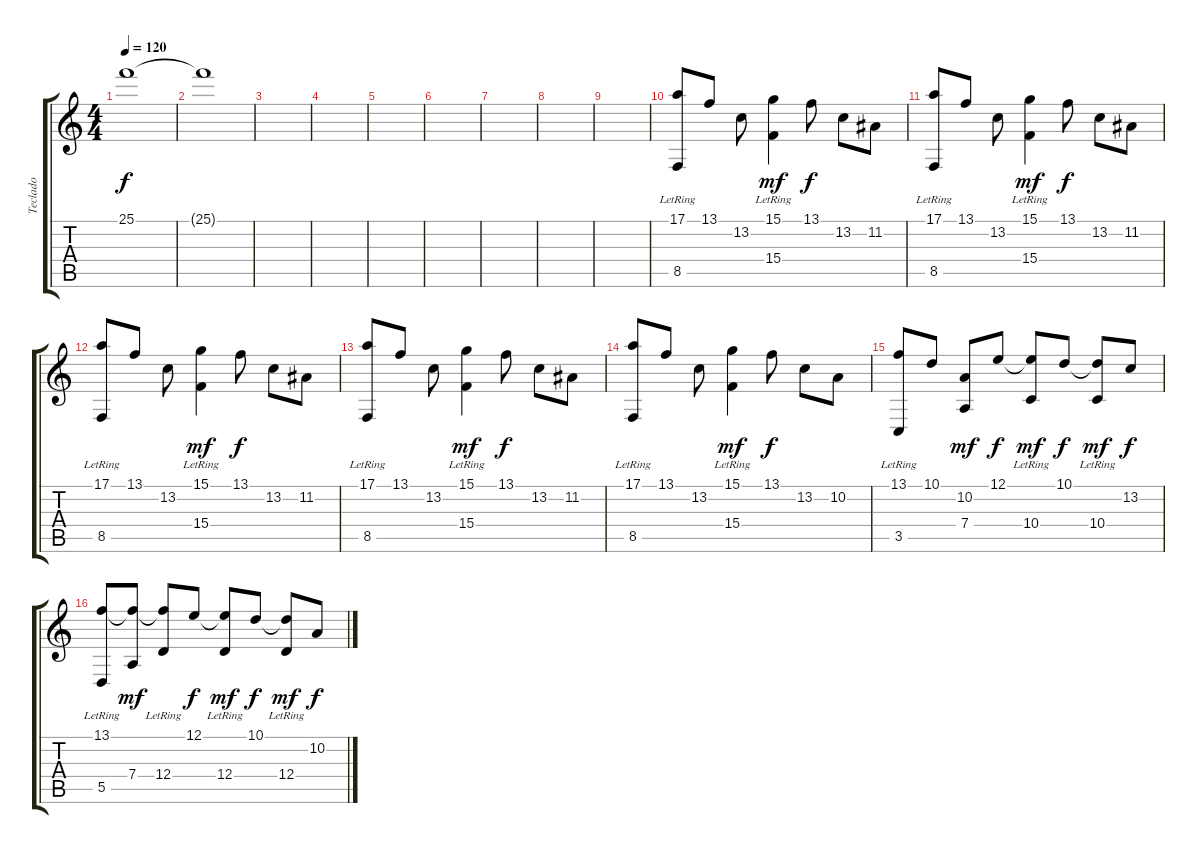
\track ("Teclado" "Teclado") {instrument piccolo}
\staff {score tabs}
\tuning (E4 B3 G3 D3 A2 E2) {hide}
\ts (4 4)
\tempo 120
\clef g2
\ks c
25.1.1{dy f} |
25.1{t}.1{volume 9} |
|
|
|
|
|
|
|
(17.1 8.5{lr}).8{volume 9 instrument acousticgrandpiano} 13.1.8{instrument acousticgrandpiano} 13.2.8{instrument acousticgrandpiano} (15.1 15.4{lr}).4{dy mf instrument acousticgrandpiano} 13.1.8{dy f instrument acousticgrandpiano} 13.2.8{instrument acousticgrandpiano} 11.2.8{instrument acousticgrandpiano} |
(17.1 8.5{lr}).8{instrument acousticgrandpiano} 13.1.8{instrument acousticgrandpiano} 13.2.8{instrument acousticgrandpiano} (15.1 15.4{lr}).4{dy mf instrument acousticgrandpiano} 13.1.8{dy f instrument acousticgrandpiano} 13.2.8{instrument acousticgrandpiano} 11.2.8{instrument acousticgrandpiano} |
(17.1 8.5{lr}).8{instrument acousticgrandpiano} 13.1.8{instrument acousticgrandpiano} 13.2.8{instrument acousticgrandpiano} (15.1 15.4{lr}).4{dy mf instrument acousticgrandpiano} 13.1.8{dy f instrument acousticgrandpiano} 13.2.8{instrument acousticgrandpiano} 11.2.8{instrument acousticgrandpiano} |
(17.1 8.5{lr}).8{instrument acousticgrandpiano} 13.1.8{instrument acousticgrandpiano} 13.2.8{instrument acousticgrandpiano} (15.1 15.4{lr}).4{dy mf instrument acousticgrandpiano} 13.1.8{dy f instrument acousticgrandpiano} 13.2.8{instrument acousticgrandpiano} 11.2.8{instrument acousticgrandpiano} |
(17.1 8.5{lr}).8{instrument acousticgrandpiano} 13.1.8{instrument acousticgrandpiano} 13.2.8{instrument acousticgrandpiano} (15.1 15.4{lr}).4{dy mf instrument acousticgrandpiano} 13.1.8{dy f instrument acousticgrandpiano} 13.2.8{instrument acousticgrandpiano} 10.2.8{instrument acousticgrandpiano} |
(13.1 3.5{lr}).8{instrument acousticgrandpiano} 10.1.8{instrument acousticgrandpiano} (10.2 7.4).8{dy mf instrument acousticgrandpiano} 12.1.8{dy f instrument acousticgrandpiano} (12.1{t} 10.4{lr}).8{dy mf instrument acousticgrandpiano} 10.1.8{dy f instrument acousticgrandpiano} (10.1{t} 10.4{lr}).8{dy mf instrument acousticgrandpiano} 13.2.8{dy f instrument acousticgrandpiano} |
(13.1 5.5{lr}).8{instrument acousticgrandpiano} (13.1{t} 7.4).8{dy mf instrument acousticgrandpiano} (13.1{t} 12.4{lr}).8{instrument acousticgrandpiano} 12.1.8{dy f instrument acousticgrandpiano} (12.1{t} 12.4{lr}).8{dy mf instrument acousticgrandpiano} 10.1.8{dy f instrument acousticgrandpiano} (10.1{t} 12.4{lr}).8{dy mf instrument acousticgrandpiano} 10.2.8{dy f instrument acousticgrandpiano}
